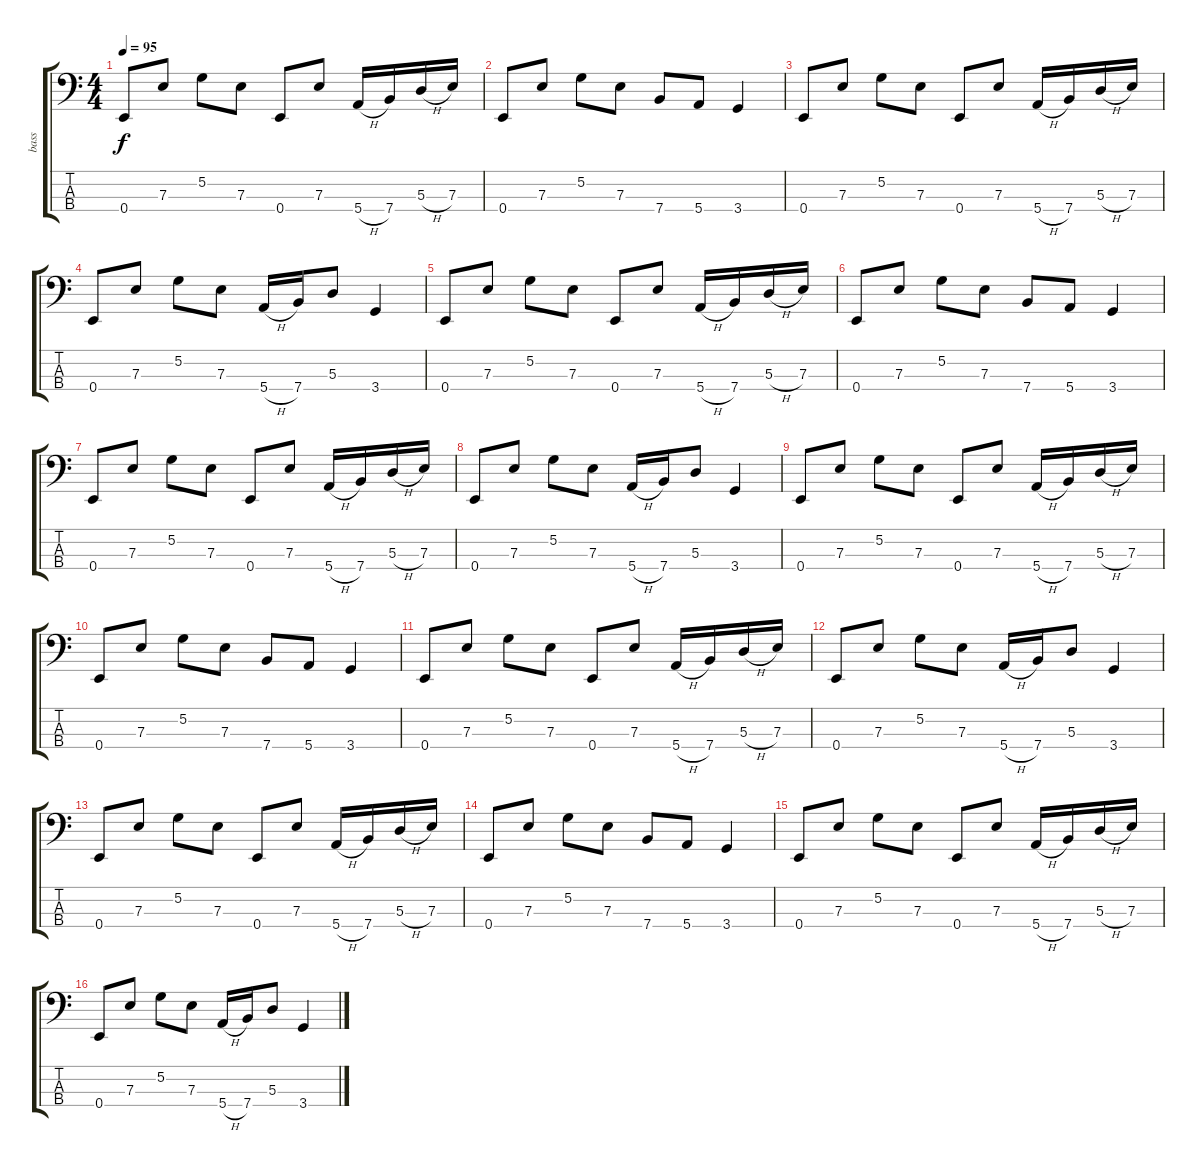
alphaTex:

\track ("bass" "bass") {instrument electricbasspick}
\staff {score tabs}
\tuning (G2 D2 A1 E1) {hide}
\ts (4 4)
\tempo 95
\clef f4
\ks c
0.4.8{dy f} 7.3.8 5.2.8 7.3.8 0.4.8 7.3.8 5.4{h}.16 7.4.16 5.3{h}.16 7.3.16 |
0.4.8 7.3.8 5.2.8 7.3.8 7.4.8 5.4.8 3.4.4 |
0.4.8 7.3.8 5.2.8 7.3.8 0.4.8 7.3.8 5.4{h}.16 7.4.16 5.3{h}.16 7.3.16 |
0.4.8 7.3.8 5.2.8 7.3.8 5.4{h}.16 7.4.16 5.3.8 3.4.4 |
0.4.8 7.3.8 5.2.8 7.3.8 0.4.8 7.3.8 5.4{h}.16 7.4.16 5.3{h}.16 7.3.16 |
0.4.8 7.3.8 5.2.8 7.3.8 7.4.8 5.4.8 3.4.4 |
0.4.8 7.3.8 5.2.8 7.3.8 0.4.8 7.3.8 5.4{h}.16 7.4.16 5.3{h}.16 7.3.16 |
0.4.8 7.3.8 5.2.8 7.3.8 5.4{h}.16 7.4.16 5.3.8 3.4.4 |
0.4.8 7.3.8 5.2.8 7.3.8 0.4.8 7.3.8 5.4{h}.16 7.4.16 5.3{h}.16 7.3.16 |
0.4.8 7.3.8 5.2.8 7.3.8 7.4.8 5.4.8 3.4.4 |
0.4.8 7.3.8 5.2.8 7.3.8 0.4.8 7.3.8 5.4{h}.16 7.4.16 5.3{h}.16 7.3.16 |
0.4.8 7.3.8 5.2.8 7.3.8 5.4{h}.16 7.4.16 5.3.8 3.4.4 |
0.4.8 7.3.8 5.2.8 7.3.8 0.4.8 7.3.8 5.4{h}.16 7.4.16 5.3{h}.16 7.3.16 |
0.4.8 7.3.8 5.2.8 7.3.8 7.4.8 5.4.8 3.4.4 |
0.4.8 7.3.8 5.2.8 7.3.8 0.4.8 7.3.8 5.4{h}.16 7.4.16 5.3{h}.16 7.3.16 |
0.4.8 7.3.8 5.2.8 7.3.8 5.4{h}.16 7.4.16 5.3.8 3.4.4
